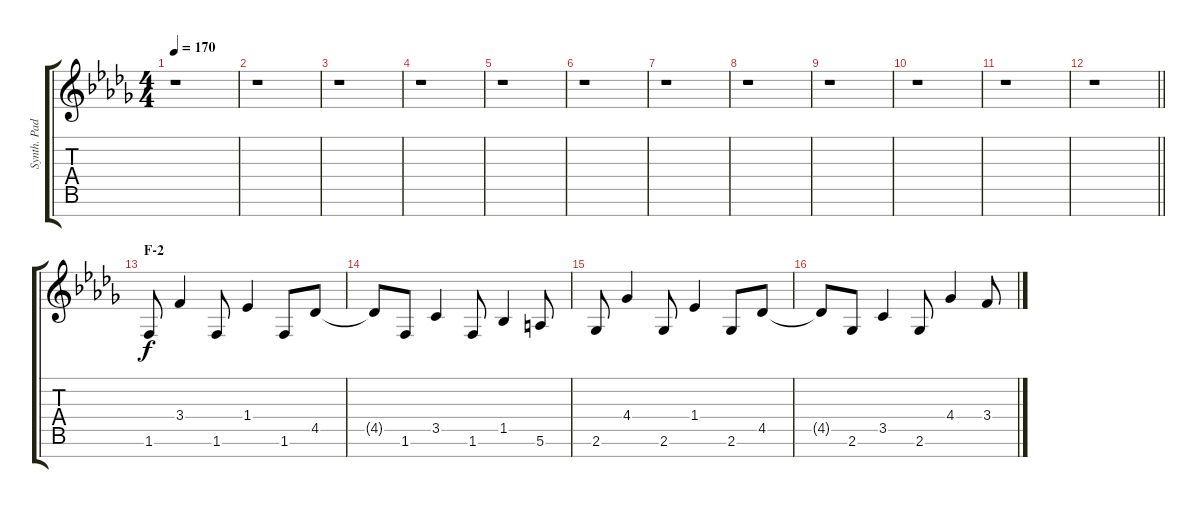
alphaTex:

\track ("Synth. Pad I" "Synth. Pad") {instrument lead1square}
\staff {score tabs}
\tuning (E5 B4 G4 D4 A3 E3 B2) {hide}
\ts (4 4)
\tempo 170
\clef g2
\ks db
r.1{dy f} |
r.1 |
r.1 |
r.1 |
r.1 |
r.1 |
r.1 |
r.1 |
r.1 |
r.1 |
r.1 |
\barLineRight lightlight
r.1 |
\section ("" "F-2")
1.6.8 3.4.4 1.6.8 1.4.4 1.6.8 4.5.8 |
4.5{t}.8 1.6.8 3.5.4 1.6.8 1.5.4 5.6.8 |
2.6.8 4.4.4 2.6.8 1.4.4 2.6.8 4.5.8 |
4.5{t}.8 2.6.8 3.5.4 2.6.8 4.4.4 3.4.8
